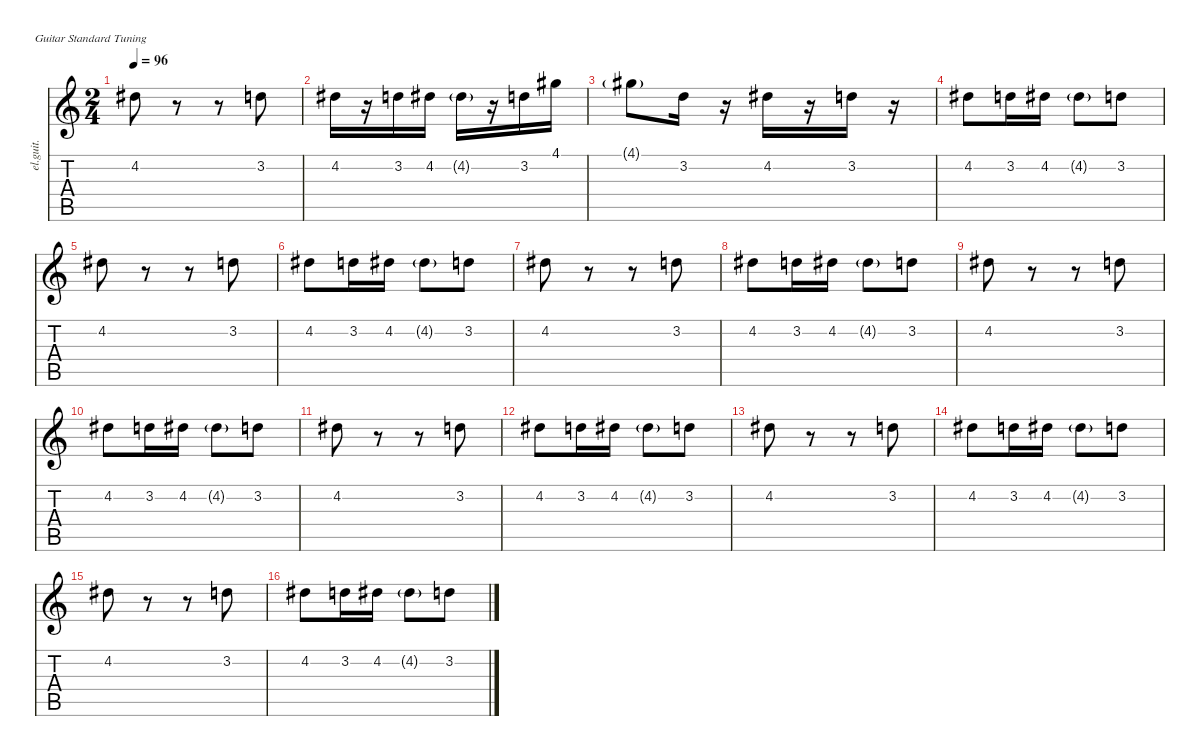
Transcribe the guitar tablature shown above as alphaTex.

\defaultSystemsLayout 4
\hideDynamics
\bracketExtendMode nobrackets
\otherSystemsTrackNameOrientation horizontal
\track ("Guitar 3" "el.guit.") {instrument electricguitarclean}
\staff {score tabs}
\tuning (E4 B3 G3 D3 A2 E2)
\ts (2 4)
\tempo 96
\clef g2
\ks c
4.2{acc #}.8{dy f} r.8 r.8 3.2.8 |
4.2{acc #}.16 r.16 3.2.16 4.2{acc #}.16 4.2{g acc #}.16{dy fff} r.16 3.2.16{dy f} 4.1{acc #}.16 |
4.1{g acc #}.8{dy fff} 3.2.16{dy f} r.16 4.2{acc #}.16 r.16 3.2.16 r.16 |
4.2{acc #}.8 3.2.16 4.2{acc #}.16 4.2{g acc #}.8{dy fff} 3.2.8{dy f} |
4.2{acc #}.8 r.8 r.8 3.2.8 |
4.2{acc #}.8 3.2.16 4.2{acc #}.16 4.2{g acc #}.8{dy fff} 3.2.8{dy f} |
4.2{acc #}.8 r.8 r.8 3.2.8 |
4.2{acc #}.8 3.2.16 4.2{acc #}.16 4.2{g acc #}.8{dy fff} 3.2.8{dy f} |
4.2{acc #}.8 r.8 r.8 3.2.8 |
4.2{acc #}.8 3.2.16 4.2{acc #}.16 4.2{g acc #}.8{dy fff} 3.2.8{dy f} |
4.2{acc #}.8 r.8 r.8 3.2.8 |
4.2{acc #}.8 3.2.16 4.2{acc #}.16 4.2{g acc #}.8{dy fff} 3.2.8{dy f} |
4.2{acc #}.8 r.8 r.8 3.2.8 |
4.2{acc #}.8 3.2.16 4.2{acc #}.16 4.2{g acc #}.8{dy fff} 3.2.8{dy f} |
4.2{acc #}.8 r.8 r.8 3.2.8 |
4.2{acc #}.8 3.2.16 4.2{acc #}.16 4.2{g acc #}.8{dy fff} 3.2.8{dy f}
